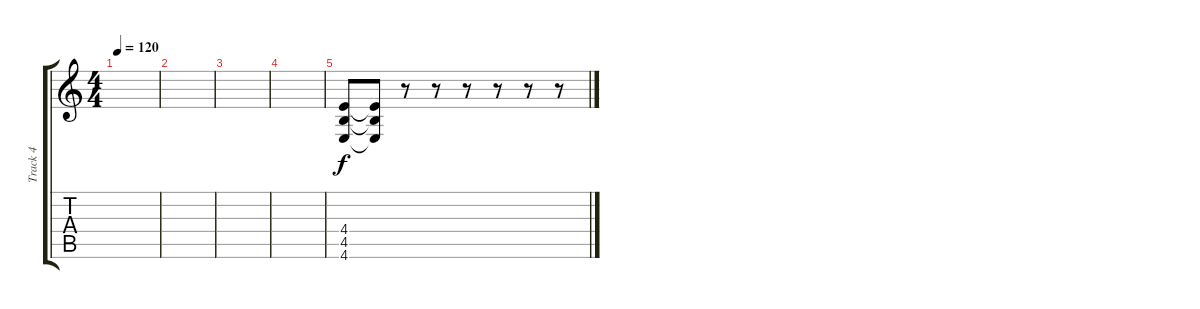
\track ("Track 4" "Track 4") {instrument distortionguitar}
\staff {score tabs}
\tuning (D4 A3 F3 C3 G2 C2) {hide}
\ts (4 4)
\tempo 120
\clef g2
\ks c
|
|
|
|
(4.4 4.5 4.6).8 (4.4{t} 4.5{t} 4.6{t}).8 r.8 r.8 r.8 r.8 r.8 r.8
